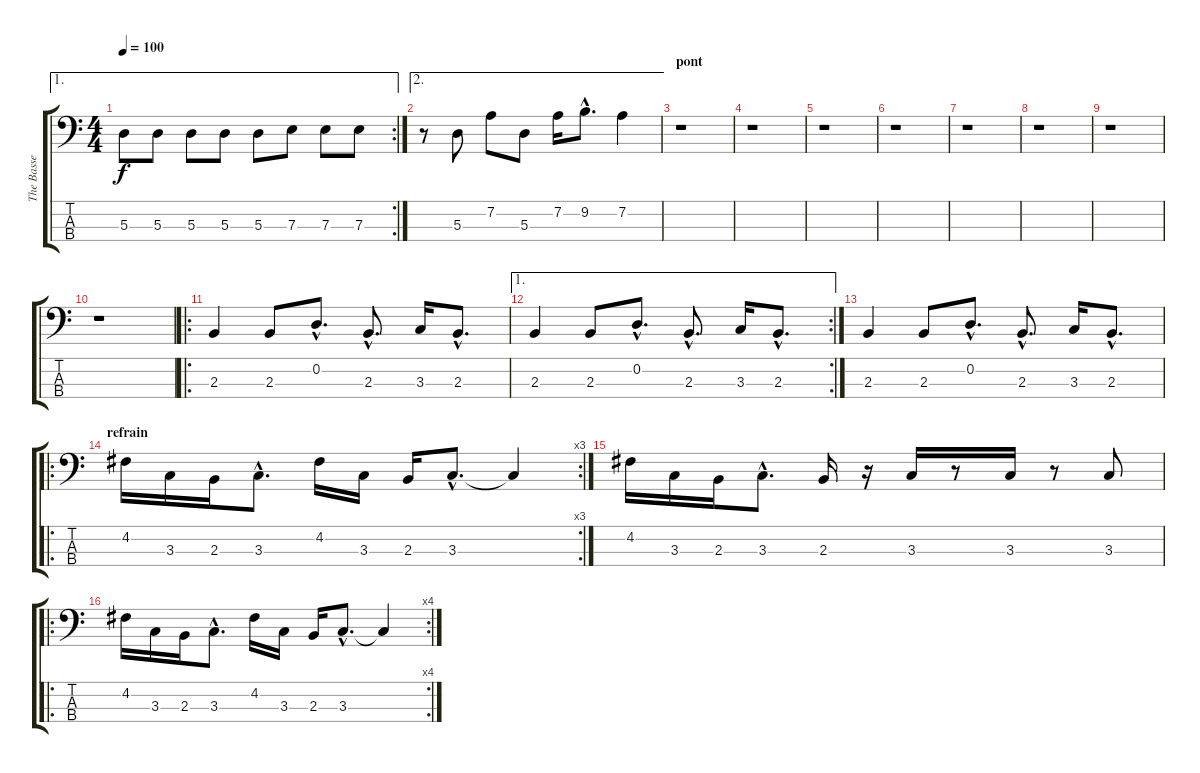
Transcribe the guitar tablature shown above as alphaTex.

\track ("The Basse" "The Basse") {instrument electricbassfinger}
\staff {score tabs}
\tuning (G2 D2 A1 E1) {hide}
\ae 1
\rc 2
\ts (4 4)
\tempo 100
\clef f4
\ks c
5.3.8{dy f} 5.3.8 5.3.8 5.3.8 5.3.8 7.3.8 7.3.8 7.3.8 |
\ae 2
r.8 5.3.8 7.2.8 5.3.8 7.2.16 9.2{hac}.8{d} 7.2.4 |
\section ("" "pont")
r.1 |
r.1 |
r.1 |
r.1 |
r.1 |
r.1 |
r.1 |
r.1 |
\ro
2.3.4 2.3.8 0.2{hac}.8{d} 2.3{hac}.8{d} 3.3.16 2.3{hac}.8{d} |
\ae 1
\rc 2
2.3.4 2.3.8 0.2{hac}.8{d} 2.3{hac}.8{d} 3.3.16 2.3{hac}.8{d} |
2.3.4 2.3.8 0.2{hac}.8{d} 2.3{hac}.8{d} 3.3.16 2.3{hac}.8{d} |
\ro
\rc 3
\section ("" "refrain")
4.2.16 3.3.16 2.3.16 3.3{hac}.8{d} 4.2.16 3.3.16 2.3.16 3.3{hac}.8{d} 3.3{t}.4 |
4.2.16 3.3.16 2.3.16 3.3{hac}.8{d} 2.3.16 r.16 3.3.16 r.8 3.3.16 r.8 3.3.8 |
\ro
\rc 4
4.2.16 3.3.16 2.3.16 3.3{hac}.8{d} 4.2.16 3.3.16 2.3.16 3.3{hac}.8{d} 3.3{t}.4
